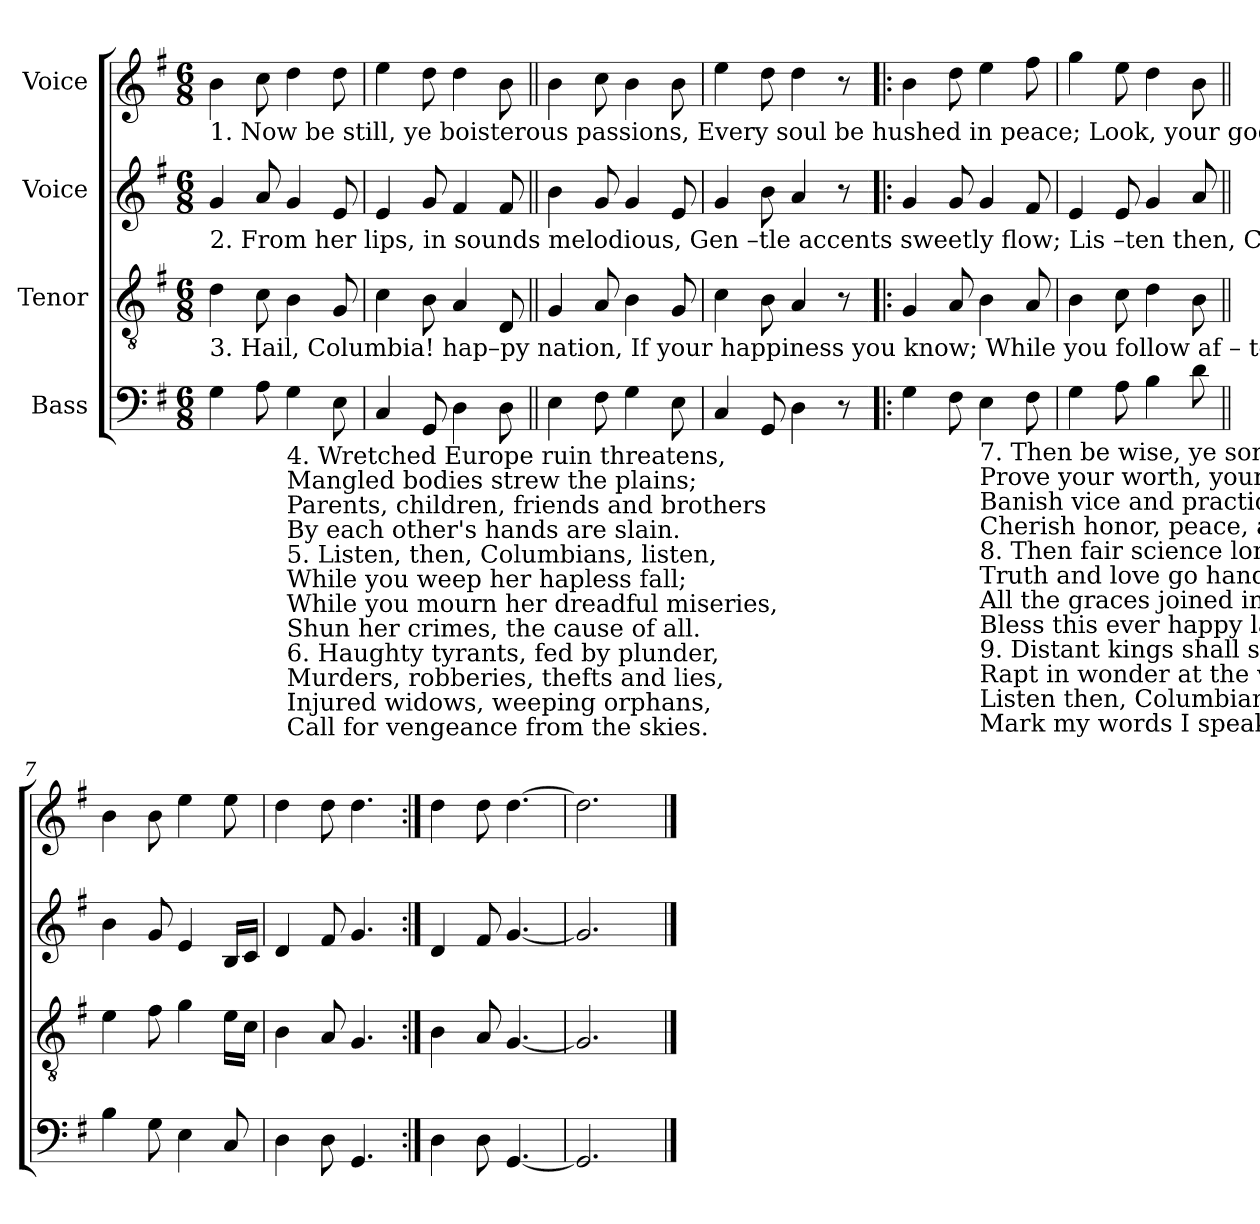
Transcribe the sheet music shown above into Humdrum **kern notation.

**kern	**kern	**kern	**kern
*part4	*part3	*part2	*part1
*staff4	*staff3	*staff2	*staff1
*I"Bass	*I"Tenor	*I"Voice	*I"Voice
*clefF4	*clefGv2	*clefG2	*clefG2
*k[f#]	*k[f#]	*k[f#]	*k[f#]
*M6/8	*M6/8	*M6/8	*M6/8
*MM110	*MM110	*MM110	*MM110
=1	=1	=1	=1
!	!	!	!LO:TX:b:t=1. Now be still, ye boisterous passions,   Every soul be hushed in peace;       Look, your goddess takes her station,   Mark  the  beauties  of  her  face.        of  her  face.
!	!	!LO:TX:b:t=2. From her lips, in sounds melodious,  Gen –tle  accents  sweetly  flow;         Lis –ten  then,  Columbians,  listen;  Mark her words she speaks to you.      speaks to you.	!
!	!LO:TX:b:t=3.  Hail,  Columbia!   hap–py  nation,       If your happiness you know;          While  you  follow  af – ter vir–tue,  And  the  paths  of  peace  pursue.        peace  pur–sue.	!	!
4G!\	4d!\	4g!/	4b!\
8A!\	8c!\	8a!/	8cc!\
!LO:TX:b:t=4. Wretched Europe ruin threatens,	!	!	!
!LO:TX:b:t=Mangled bodies strew the plains;	!	!	!
!LO:TX:b:t=Parents, children, friends and brothers	!	!	!
!LO:TX:b:t=By each other's hands are slain.	!	!	!
!LO:TX:b:t=5. Listen, then, Columbians, listen,	!	!	!
!LO:TX:b:t=While you weep her hapless fall;	!	!	!
!LO:TX:b:t=While you mourn her dreadful miseries,	!	!	!
!LO:TX:b:t=Shun her crimes, the cause of all.	!	!	!
!LO:TX:b:t=6. Haughty tyrants, fed by plunder,	!	!	!
!LO:TX:b:t=Murders, robberies, thefts and lies,	!	!	!
!LO:TX:b:t=Injured widows, weeping orphans,	!	!	!
!LO:TX:b:t=Call for vengeance from the skies.	!	!	!
4G!\	4B!\	4g!/	4dd!\
8E!\	8G!/	8e!/	8dd!\
=2	=2	=2	=2
4C!/	4c!\	4e!/	4ee!\
8GG!/	8B!\	8g!/	8dd!\
4D!\	4A!/	4f#!/	4dd!\
8D!\	8D!/	8f#!/	8b!\
=3||	=3||	=3||	=3||
4E!\	4G!/	4b!\	4b!\
8F#!\	8A!/	8g!/	8cc!\
4G!\	4B!\	4g!/	4b!\
8E!\	8G!/	8e!/	8b!\
=4	=4	=4	=4
4C!/	4c!\	4g!/	4ee!\
8GG!/	8B!\	8b!\	8dd!\
4D!\	4A!/	4a!/	4dd!\
8r	8r	8r	8r
=5!|:	=5!|:	=5!|:	=5!|:
4G!\	4G!/	4g!/	4b!\
8F#!\	8A!/	8g!/	8dd!\
!LO:TX:b:t=7. Then be wise, ye sons of freedom,	!	!	!
!LO:TX:b:t=Prove your worth, your wisdom prove;	!	!	!
!LO:TX:b:t=Banish vice and practice virtue,	!	!	!
!LO:TX:b:t=Cherish honor, peace, and love.	!	!	!
!LO:TX:b:t=8. Then fair science long shall flourish,	!	!	!
!LO:TX:b:t=Truth and love go hand in hand;	!	!	!
!LO:TX:b:t=All the graces joined in concert	!	!	!
!LO:TX:b:t=Bless this ever happy land.	!	!	!
!LO:TX:b:t=9. Distant kings shall see thy glory,	!	!	!
!LO:TX:b:t=Rapt in wonder at the view;	!	!	!
!LO:TX:b:t=Listen then, Columbians, listen;	!	!	!
!LO:TX:b:t=Mark my words I speak to you.	!	!	!
4E!\	4B!\	4g!/	4ee!\
8F#!\	8A!/	8f#!/	8ff#!\
=6	=6	=6	=6
4G!\	4B!\	4e!/	4gg!\
8A!\	8c!\	8e!/	8ee!\
4B!\	4d!\	4g!/	4dd!\
8d!\	8B!\	8a!/	8b!\
=7||	=7||	=7||	=7||
4B!\	4e!\	4b!\	4b!\
8G!\	8f#!\	8g!/	8b!\
4E!\	4g!\	4e!/	4ee!\
8C!/	16e!\LL	16B!/LL	8ee!\
.	16c!\JJ	16c!/JJ	.
=8	=8	=8	=8
4D!\	4B!\	4d!/	4dd!\
8D!\	8A!/	8f#!/	8dd!\
4.GG!/	4.G!/	4.g!/	4.dd!\
=9:|!	=9:|!	=9:|!	=9:|!
4D!\	4B!\	4d!/	4dd!\
8D!\	8A!/	8f#!/	8dd!\
[4.GG!/	[4.G!/	[4.g!/	[4.dd!\
=10	=10	=10	=10
2.GG!/]	2.G!/]	2.g!/]	2.dd!\]
==	==	==	==
*-	*-	*-	*-
